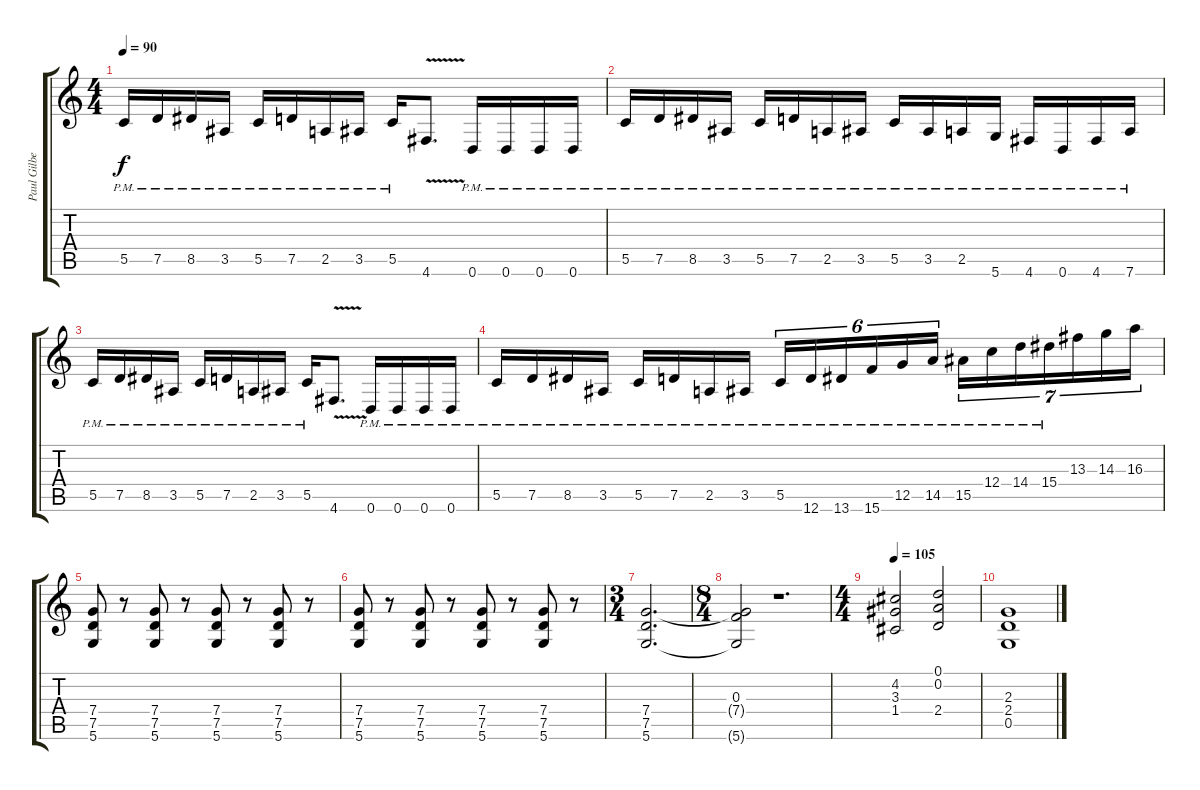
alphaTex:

\track ("Paul Gilbert (Lead Guitar)" "Paul Gilbe") {instrument distortionguitar}
\staff {score tabs}
\tuning (D4 A3 F3 C3 G2 D2) {hide}
\ts (4 4)
\tempo 90
\clef g2
\ks c
5.5{pm}.16{dy f} 7.5{pm}.16 8.5{pm}.16 3.5{pm}.16 5.5{pm}.16 7.5{pm}.16 2.5{pm}.16 3.5{pm}.16 5.5{pm}.16 4.6{v}.8{d} 0.6{pm}.16 0.6{pm}.16 0.6{pm}.16 0.6{pm}.16 |
5.5{pm}.16 7.5{pm}.16 8.5{pm}.16 3.5{pm}.16 5.5{pm}.16 7.5{pm}.16 2.5{pm}.16 3.5{pm}.16 5.5{pm}.16 3.5{pm}.16 2.5{pm}.16 5.6{pm}.16 4.6{pm}.16 0.6{pm}.16 4.6{pm}.16 7.6{pm}.16 |
5.5{pm}.16 7.5{pm}.16 8.5{pm}.16 3.5{pm}.16 5.5{pm}.16 7.5{pm}.16 2.5{pm}.16 3.5{pm}.16 5.5{pm}.16 4.6{v}.8{d} 0.6{pm}.16 0.6{pm}.16 0.6{pm}.16 0.6{pm}.16 |
5.5{pm}.16 7.5{pm}.16 8.5{pm}.16 3.5{pm}.16 5.5{pm}.16 7.5{pm}.16 2.5{pm}.16 3.5{pm}.16 5.5{pm}.16{tu (6 4)} 12.6{pm}.16{tu (6 4)} 13.6{pm}.16{tu (6 4)} 15.6{pm}.16{tu (6 4)} 12.5{pm}.16{tu (6 4)} 14.5{pm}.16{tu (6 4)} 15.5{pm}.16{tu (7 4)} 12.4{pm}.16{tu (7 4)} 14.4{pm}.16{tu (7 4)} 15.4{pm}.16{tu (7 4)} 13.3.16{tu (7 4)} 14.3.16{tu (7 4)} 16.3.16{tu (7 4)} |
(7.4 7.5 5.6).8 r.8 (7.4 7.5 5.6).8 r.8 (7.4 7.5 5.6).8 r.8 (7.4 7.5 5.6).8 r.8 |
(7.4 7.5 5.6).8 r.8 (7.4 7.5 5.6).8 r.8 (7.4 7.5 5.6).8 r.8 (7.4 7.5 5.6).8 r.8 |
\ts (3 4)
(7.4 7.5 5.6).2{d} |
\ts (8 4)
(0.3 7.4{t} 5.6{t}).2 r.1{d} |
\ts (4 4)
\tempo 105
(4.2 3.3 1.4).2{instrument distortionguitar} (0.1 0.2 2.4).2 |
(2.3 2.4 0.5).1
